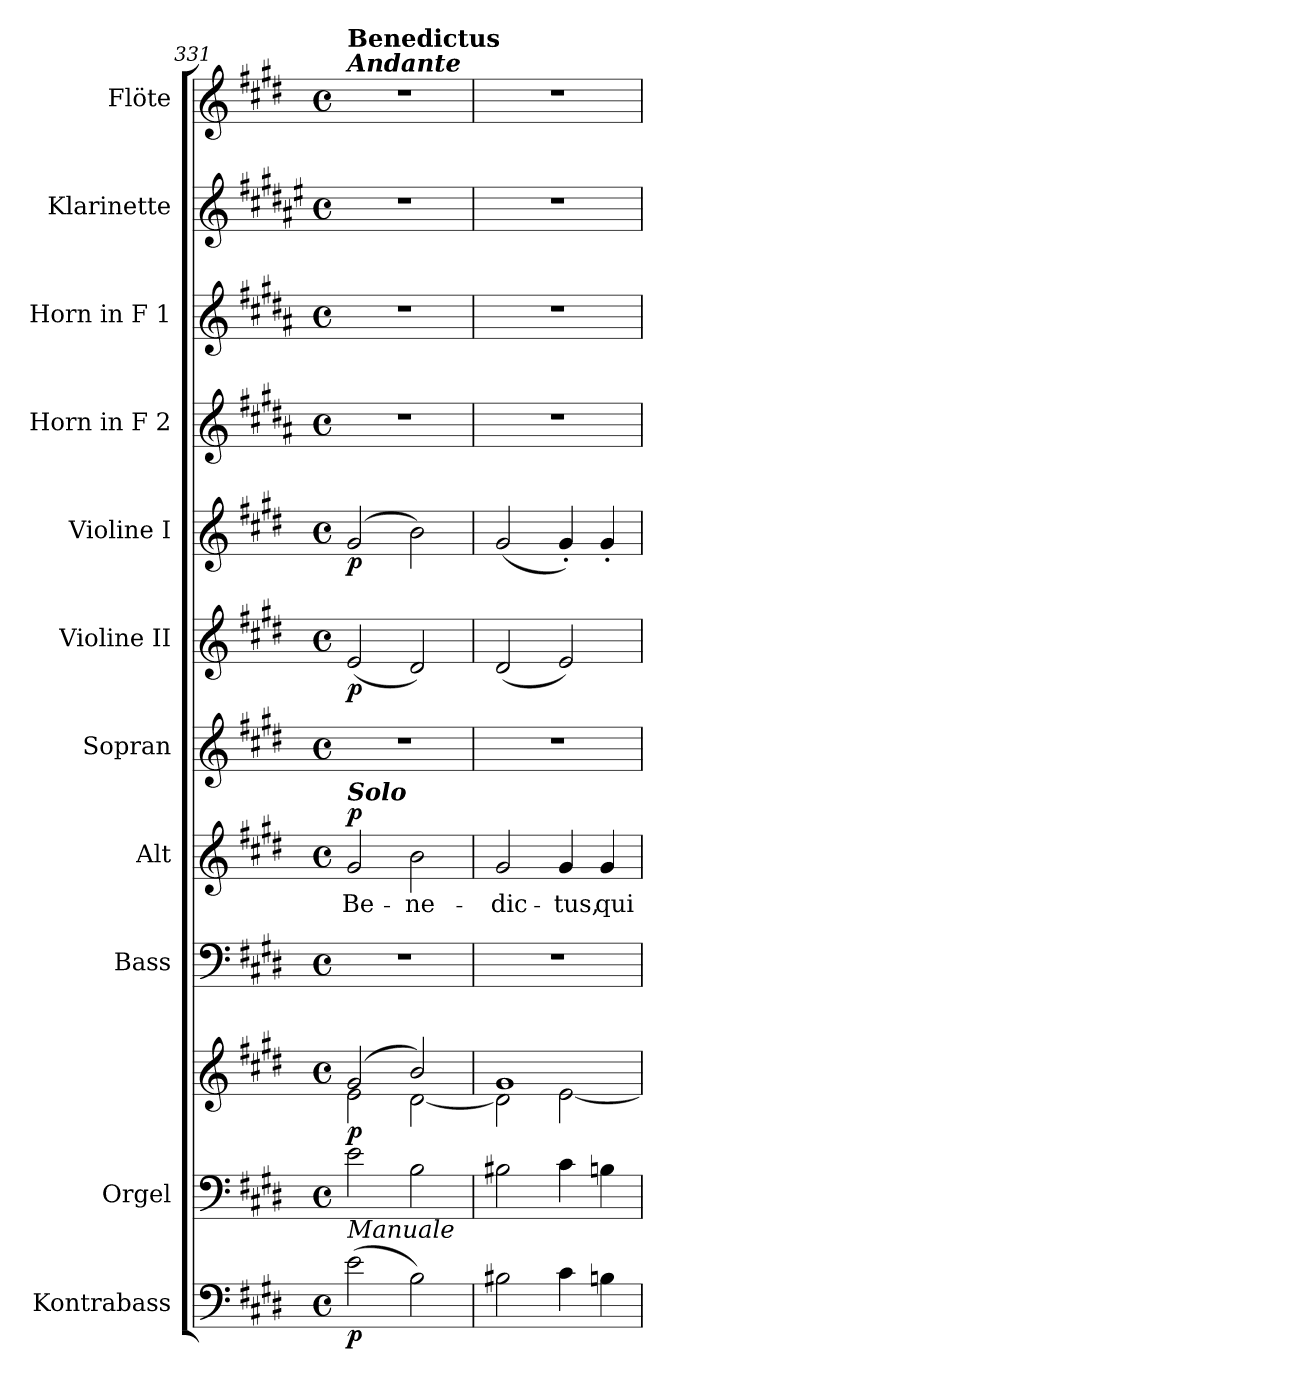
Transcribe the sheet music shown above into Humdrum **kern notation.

**kern	**dynam	**kern	**kern	**dynam	**kern	**kern	**text	**dynam	**kern	**kern	**dynam	**kern	**dynam	**kern	**kern	**kern	**kern
*part11	*part11	*part10	*part10	*part10	*part9	*part8	*part8	*part8	*part7	*part6	*part6	*part5	*part5	*part4	*part3	*part2	*part1
*staff12	*staff12	*staff11	*staff10	*staff10/11	*staff9	*staff8	*staff8	*staff8	*staff7	*staff6	*staff6	*staff5	*staff5	*staff4	*staff3	*staff2	*staff1
*I"Kontrabass	*	*I"Orgel	*	*	*I"Bass	*I"Alt	*	*	*I"Sopran	*I"Violine II	*	*I"Violine I	*	*I"Horn in F 2	*I"Horn in F 1	*I"Klarinette	*I"Flöte
*I'Kb.	*	*I'Org.	*	*	*I'B.	*I'A.	*	*	*I'S.	*I'Vl. II	*	*I'Vl. I	*	*	*	*I'Kl.	*I'Fl.
!!LO:PB:g=z
*clefF4	*	*clefF4	*clefG2	*	*clefF4	*clefG2	*	*	*clefG2	*clefG2	*	*clefG2	*	*clefG2	*clefG2	*clefG2	*clefG2
*ITrd7c12	*	*	*	*	*	*	*	*	*	*	*	*	*	*ITrd4c7	*ITrd4c7	*ITrd1c2	*
*k[f#c#g#d#]	*	*k[f#c#g#d#]	*k[f#c#g#d#]	*	*k[f#c#g#d#]	*k[f#c#g#d#]	*	*	*k[f#c#g#d#]	*k[f#c#g#d#]	*	*k[f#c#g#d#]	*	*k[f#c#g#d#]	*k[f#c#g#d#]	*k[f#c#g#d#]	*k[f#c#g#d#]
*E:	*	*E:	*E:	*	*E:	*E:	*	*	*E:	*E:	*	*E:	*	*E:	*E:	*E:	*E:
*M4/4	*	*M4/4	*M4/4	*	*M4/4	*M4/4	*	*	*M4/4	*M4/4	*	*M4/4	*	*M4/4	*M4/4	*M4/4	*M4/4
*met(c)	*	*met(c)	*met(c)	*	*met(c)	*met(c)	*	*	*met(c)	*met(c)	*	*met(c)	*	*met(c)	*met(c)	*met(c)	*met(c)
=331	=331	=331	=331	=331	=331	=331	=331	=331	=331	=331	=331	=331	=331	=331	=331	=331	=331
*	*	*	*^	*	*	*	*	*	*	*	*	*	*	*	*	*	*
!	!	!	!	!	!	!	!	!	!	!	!	!	!	!	!	!	!	!LO:TX:a:Bi:t=Andante
!	!	!	!	!	!	!	!	!	!	!	!	!	!	!	!	!	!	!LO:TX:a:B:t=Benedictus
!	!	!	!	!	!	!	!LO:TX:a:Bi:t=Solo	!	!	!	!	!	!	!	!	!	!	!
!	!	!LO:TX:b:i:t=Manuale	!	!	!	!	!	!	!	!	!	!	!	!	!	!	!	!
!	!LO:DY:b	!	!	!	!LO:DY:b	!	!	!LO:LY:b	!LO:DY:a	!	!	!LO:DY:b	!	!LO:DY:b	!	!	!	!
(>2E\	p	2e\	(2g#/	2e\	p	1r	2g#/	Be-	p	1r	(<2e/	p	(2g#/	p	1r	1r	1r	1r
!	!	!	!	!	!	!	!	!LO:LY:b	!	!	!	!	!	!	!	!	!	!
2BB\)	.	2B\	2b/)	[<2d#\	.	.	2b\	-ne-	.	.	2d#/)	.	2b\)	.	.	.	.	.
=332	=332	=332	=332	=332	=332	=332	=332	=332	=332	=332	=332	=332	=332	=332	=332	=332	=332	=332
!	!	!	!	!	!	!	!	!LO:LY:b	!	!	!	!	!	!	!	!	!	!
2BB#X\	.	2B#X\	1g#	2d#\]	.	1r	2g#/	-dic-	.	1r	(<2d#/	.	(<2g#/	.	1r	1r	1r	1r
!	!	!	!	!	!	!	!	!LO:LY:b	!	!	!	!	!	!	!	!	!	!
4C#\	.	4c#\	.	[<2e\	.	.	4g#/	-tus,	.	.	2e/)	.	4g#'</)	.	.	.	.	.
!	!	!	!	!	!	!	!	!LO:LY:b	!	!	!	!	!	!	!	!	!	!
4BBn\	.	4Bn\	.	.	.	.	4g#/	qui	.	.	.	.	4g#'</	.	.	.	.	.
*	*	*	*v	*v	*	*	*	*	*	*	*	*	*	*	*	*	*	*
=	=	=	=	=	=	=	=	=	=	=	=	=	=	=	=	=	=
*-	*-	*-	*-	*-	*-	*-	*-	*-	*-	*-	*-	*-	*-	*-	*-	*-	*-
